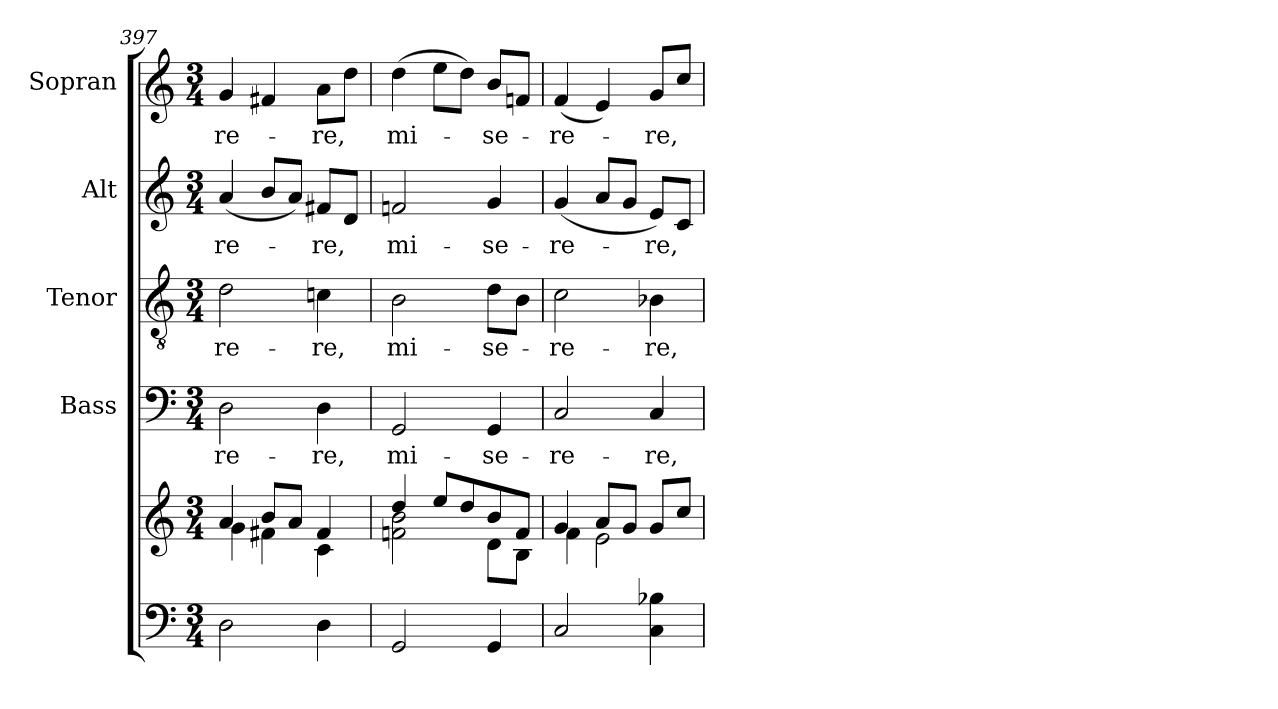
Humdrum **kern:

**kern	**kern	**kern	**text	**kern	**text	**kern	**text	**kern	**text
*part5	*part5	*part4	*part4	*part3	*part3	*part2	*part2	*part1	*part1
*staff6	*staff5	*staff4	*staff4	*staff3	*staff3	*staff2	*staff2	*staff1	*staff1
*	*	*I"Bass	*	*I"Tenor	*	*I"Alt	*	*I"Sopran	*
*	*	*I'B.	*	*I'T.	*	*I'A.	*	*I'S.	*
*clefF4	*clefG2	*clefF4	*	*clefGv2	*	*clefG2	*	*clefG2	*
*k[]	*k[]	*k[]	*	*k[]	*	*k[]	*	*k[]	*
*C:	*C:	*C:	*	*C:	*	*C:	*	*C:	*
*M3/4	*M3/4	*M3/4	*	*M3/4	*	*M3/4	*	*M3/4	*
=397	=397	=397	=397	=397	=397	=397	=397	=397	=397
*	*^	*	*	*	*	*	*	*	*
!	!	!	!	!LO:LY:b	!	!LO:LY:b	!	!LO:LY:b	!	!LO:LY:b
2D\	4a/	4g\	2D\	-re-	2d\	-re-	(<4a/	-re-	4g/	-re-
.	8b/L	4f#X\	.	.	.	.	8b/L	.	4f#X/	.
.	8a/J	.	.	.	.	.	8a/J)	.	.	.
!	!	!	!	!LO:LY:b	!	!LO:LY:b	!	!LO:LY:b	!	!LO:LY:b
4D\	4f#/	4c\	4D\	-re,	4cn\	-re,	8f#X/L	-re,	8a\L	-re,
.	.	.	.	.	.	.	8d/J	.	8dd\J	.
=398	=398	=398	=398	=398	=398	=398	=398	=398	=398	=398
!	!	!	!	!LO:LY:b	!	!LO:LY:b	!	!LO:LY:b	!	!LO:LY:b
2GG/	4dd/	2fn\ 2b\	2GG/	mi-	2B\	mi-	2fn/	mi-	(>4dd\	mi-
.	8ee/L	.	.	.	.	.	.	.	8ee\L	.
.	8dd/	.	.	.	.	.	.	.	8dd\J)	.
!	!	!	!	!LO:LY:b	!	!LO:LY:b	!	!LO:LY:b	!	!LO:LY:b
4GG/	8b/	8d\L	4GG/	-se-	8d\L	-se-	4g/	-se-	8b/L	-se-
.	8f/J	8B\J	.	.	8B\J	.	.	.	8fn/J	.
=399	=399	=399	=399	=399	=399	=399	=399	=399	=399	=399
!	!	!	!	!LO:LY:b	!	!LO:LY:b	!	!LO:LY:b	!	!LO:LY:b
2C/	4g/	4f\	2C/	-re-	2c\	-re-	(<4g/	-re-	(<4f/	-re-
.	8a/L	2e\	.	.	.	.	8a/L	.	4e/)	.
.	8g/J	.	.	.	.	.	8g/J	.	.	.
!	!	!	!	!LO:LY:b	!	!LO:LY:b	!	!LO:LY:b	!	!LO:LY:b
4C\ 4B-X\	8g/L	.	4C/	-re,	4B-X\	-re,	8e/L)	-re,	8g/L	-re,
.	8cc/J	.	.	.	.	.	8c/J	.	8cc/J	.
*	*v	*v	*	*	*	*	*	*	*	*
=	=	=	=	=	=	=	=	=	=
*-	*-	*-	*-	*-	*-	*-	*-	*-	*-
